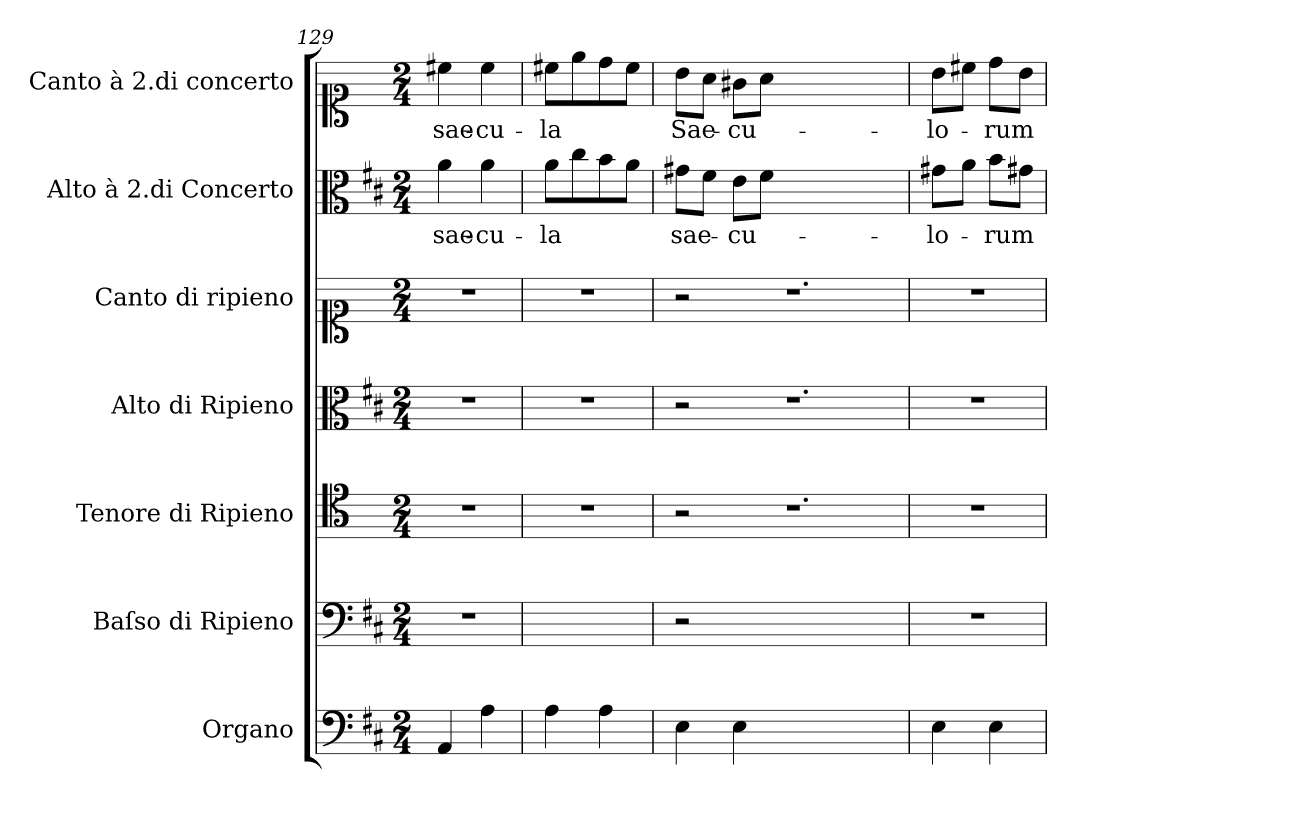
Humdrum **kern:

**kern	**kern	**kern	**kern	**kern	**kern	**text	**kern	**text
*part7	*part6	*part5	*part4	*part3	*part2	*part2	*part1	*part1
*staff7	*staff6	*staff5	*staff4	*staff3	*staff2	*staff2	*staff1	*staff1
*I"Organo	*I"Baſso di Ripieno	*I"Tenore di Ripieno	*I"Alto di Ripieno	*I"Canto di ripieno	*I"Alto à 2.di Concerto	*	*I"Canto à 2.di concerto	*
*I'org	*I'B rip	*I'T rip	*I'A rip	*	*I'A conc	*	*	*
*clefF4	*clefF4	*clefC4	*clefC3	*clefC1	*clefC3	*	*clefC1	*
*k[f#c#]	*k[f#c#]	*k[]	*k[f#c#]	*k[]	*k[f#c#]	*	*k[]	*
*M2/4	*M2/4	*M2/4	*M2/4	*M2/4	*M2/4	*	*M2/4	*
=129	=129	=129	=129	=129	=129	=129	=129	=129
4AA/	2r	2r	2r	2r	4a\	sae-	4cc#\	sae-
4A\	.	.	.	.	4a\	-cu-	4cc#\	-cu-
=130	=130	=130	=130	=130	=130	=130	=130	=130
4A\	2ryy	2rc	2r	2rb	8a\L	-la	8cc#\L	-la
.	.	.	.	.	8cc#\	.	8ee\	.
4A\	.	.	.	.	8b\	.	8dd\	.
.	.	.	.	.	8a\J	.	8cc#\J	.
=131	=131	=131	=131	=131	=131	=131	=131	=131
4E\	2r	2r	2r	2r	8g#X\L	sae-	8b\L	Sae-
.	.	.	.	.	8f#\J	.	8a\J	.
4E\	.	.	.	.	8e\L	-cu-	8g#X\L	-cu-
.	.	.	.	.	8f#\J	.	8a\J	.
1.ryy	1.ryy	1.rc	1.r	1.rb	1.ryy	.	1.ryy	.
=132	=132	=132	=132	=132	=132	=132	=132	=132
4E\	2r	2r	2r	2r	8g#X\L	-lo-	8b\L	-lo-
.	.	.	.	.	8a\J	.	8cc#\J	.
4E\	.	.	.	.	8b\L	-rum	8dd\L	-rum
.	.	.	.	.	8g#X\J	.	8b\J	.
=	=	=	=	=	=	=	=	=
*-	*-	*-	*-	*-	*-	*-	*-	*-
